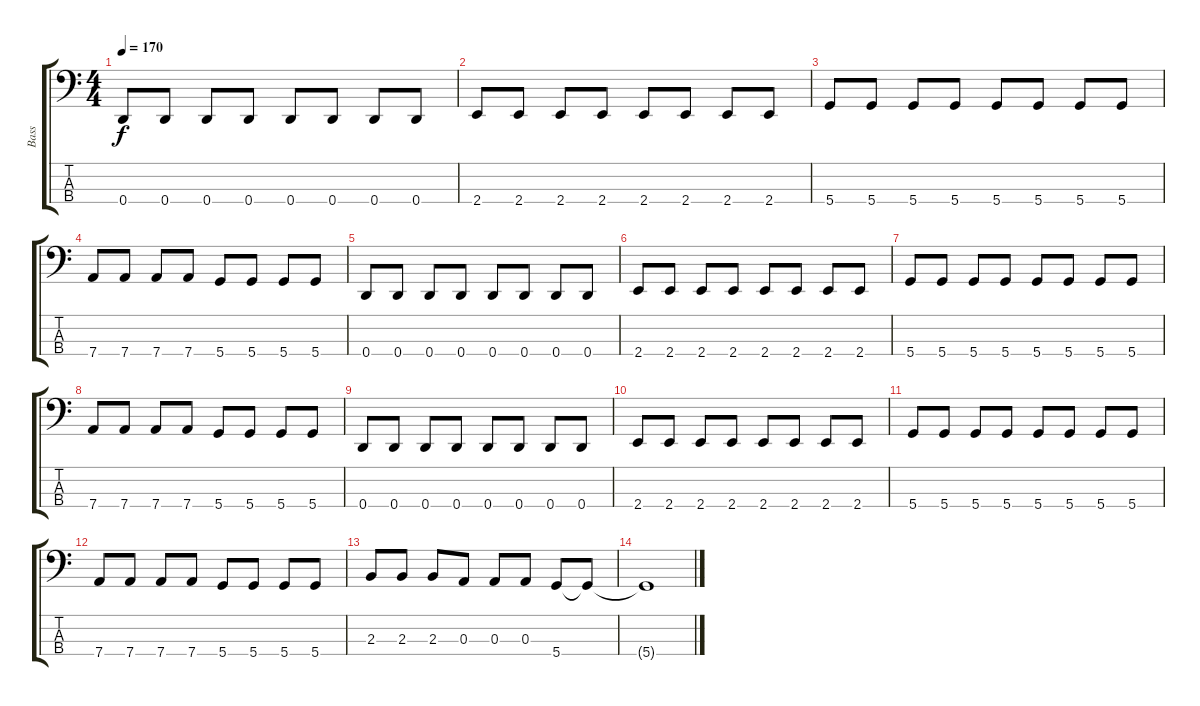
\track ("Bass" "Bass") {instrument electricbasspick}
\staff {score tabs}
\tuning (G2 D2 A1 D1) {hide}
\ts (4 4)
\tempo 170
\clef f4
\ks c
0.4.8{dy f} 0.4.8 0.4.8 0.4.8 0.4.8 0.4.8 0.4.8 0.4.8 |
2.4.8 2.4.8 2.4.8 2.4.8 2.4.8 2.4.8 2.4.8 2.4.8 |
5.4.8 5.4.8 5.4.8 5.4.8 5.4.8 5.4.8 5.4.8 5.4.8 |
7.4.8 7.4.8 7.4.8 7.4.8 5.4.8 5.4.8 5.4.8 5.4.8 |
0.4.8 0.4.8 0.4.8 0.4.8 0.4.8 0.4.8 0.4.8 0.4.8 |
2.4.8 2.4.8 2.4.8 2.4.8 2.4.8 2.4.8 2.4.8 2.4.8 |
5.4.8 5.4.8 5.4.8 5.4.8 5.4.8 5.4.8 5.4.8 5.4.8 |
7.4.8 7.4.8 7.4.8 7.4.8 5.4.8 5.4.8 5.4.8 5.4.8 |
0.4.8 0.4.8 0.4.8 0.4.8 0.4.8 0.4.8 0.4.8 0.4.8 |
2.4.8 2.4.8 2.4.8 2.4.8 2.4.8 2.4.8 2.4.8 2.4.8 |
5.4.8 5.4.8 5.4.8 5.4.8 5.4.8 5.4.8 5.4.8 5.4.8 |
7.4.8 7.4.8 7.4.8 7.4.8 5.4.8 5.4.8 5.4.8 5.4.8 |
2.3.8 2.3.8 2.3.8 0.3.8 0.3.8 0.3.8 5.4.8 5.4{t}.8 |
5.4{t}.1
